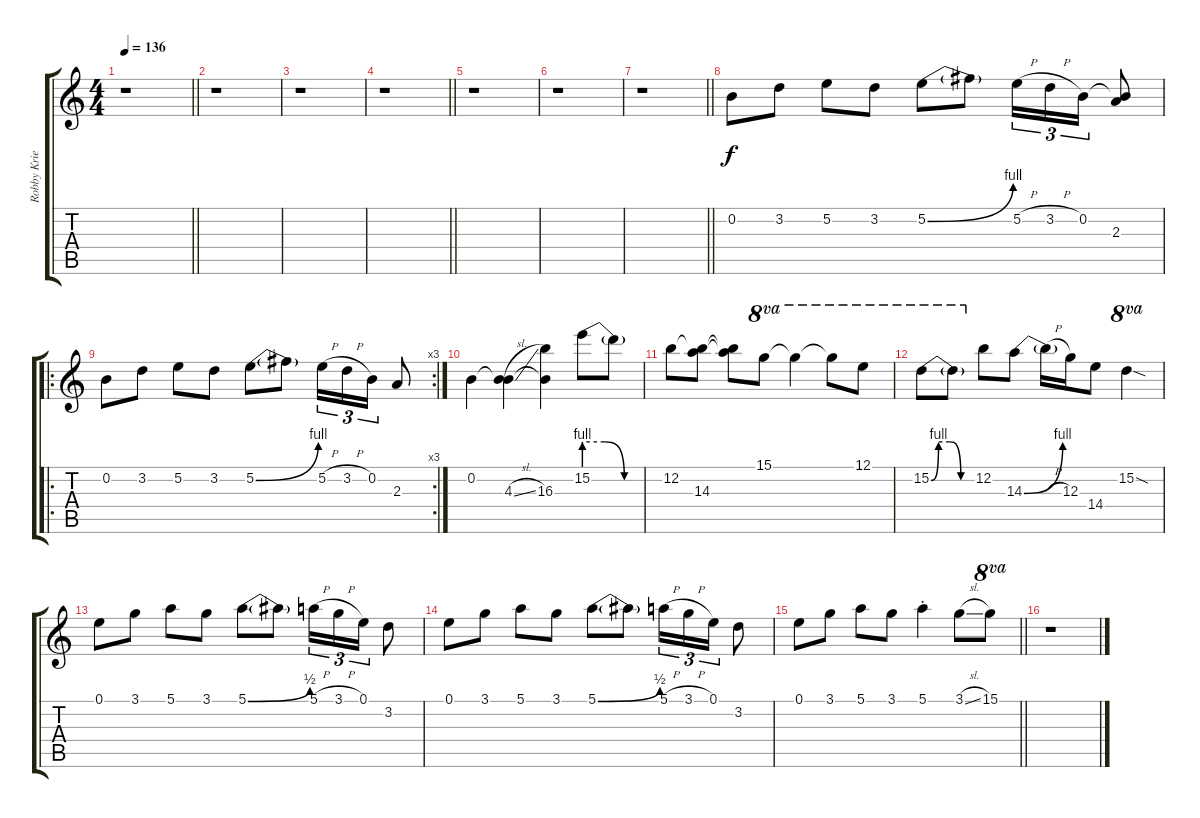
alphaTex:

\track ("Robby Krieger lead" "Robby Krie") {instrument overdrivenguitar}
\staff {score tabs}
\tuning (E4 B3 G3 D3 A2 E2) {hide}
\ts (4 4)
\tempo 136
\clef g2
\barLineRight lightlight
\ks c
r.1{dy f} |
r.1 |
r.1 |
\barLineRight lightlight
r.1 |
r.1 |
r.1 |
\barLineRight lightlight
r.1 |
0.2.8 3.2.8 5.2.8 3.2.8 5.2{be (bend 0 0 60 4)}.8 5.2{t}.8 5.2{h}.16{tu (3 2)} 3.2{h}.16{tu (3 2)} 0.2.16{tu (3 2)} (0.2{t} 2.3).8 |
\ro
\rc 3
0.2.8 3.2.8 5.2.8 3.2.8 5.2{be (bend 0 0 60 4)}.8 5.2{t}.8 5.2{h}.16{tu (3 2)} 3.2{h}.16{tu (3 2)} 0.2.16{tu (3 2)} 2.3.8 |
0.2.4 (0.2{t} 4.3{sl}).4 (0.2{t} 16.3).4 15.2{be (custom 0 4 20 4 40 0 60 0)}.8 15.2{t}.8 |
12.2.8 (12.2{t} 14.3).8 (12.2{t} 14.3{t}).8 15.1.8{ot 8va} 15.1{t}.4{ot 8va} 15.1{t}.8{ot 8va} 12.1.8{ot 8va} |
15.2{be (custom 0 0 10 4 25 4 40 0 60 0)}.8{ot 8va} 15.2{t}.8{ot 8va} 12.2.8 14.3{be (bend 0 0 60 4)}.8 14.3{h t}.16 12.3.16 14.4.8 15.2{sod}.4{ot 8va} |
0.1.8 3.1.8 5.1.8 3.1.8 5.1{be (bend 0 0 60 2)}.8 5.1{t}.8 5.1{h}.16{tu (3 2)} 3.1{h}.16{tu (3 2)} 0.1.16{tu (3 2)} 3.2.8 |
0.1.8 3.1.8 5.1.8 3.1.8 5.1{be (bend 0 0 60 2)}.8 5.1{t}.8 5.1{h}.16{tu (3 2)} 3.1{h}.16{tu (3 2)} 0.1.16{tu (3 2)} 3.2.8 |
\barLineRight lightlight
0.1.8 3.1.8 5.1.8 3.1.8 5.1{st}.4 3.1{sl}.8 15.1.8{ot 8va} |
r.1
